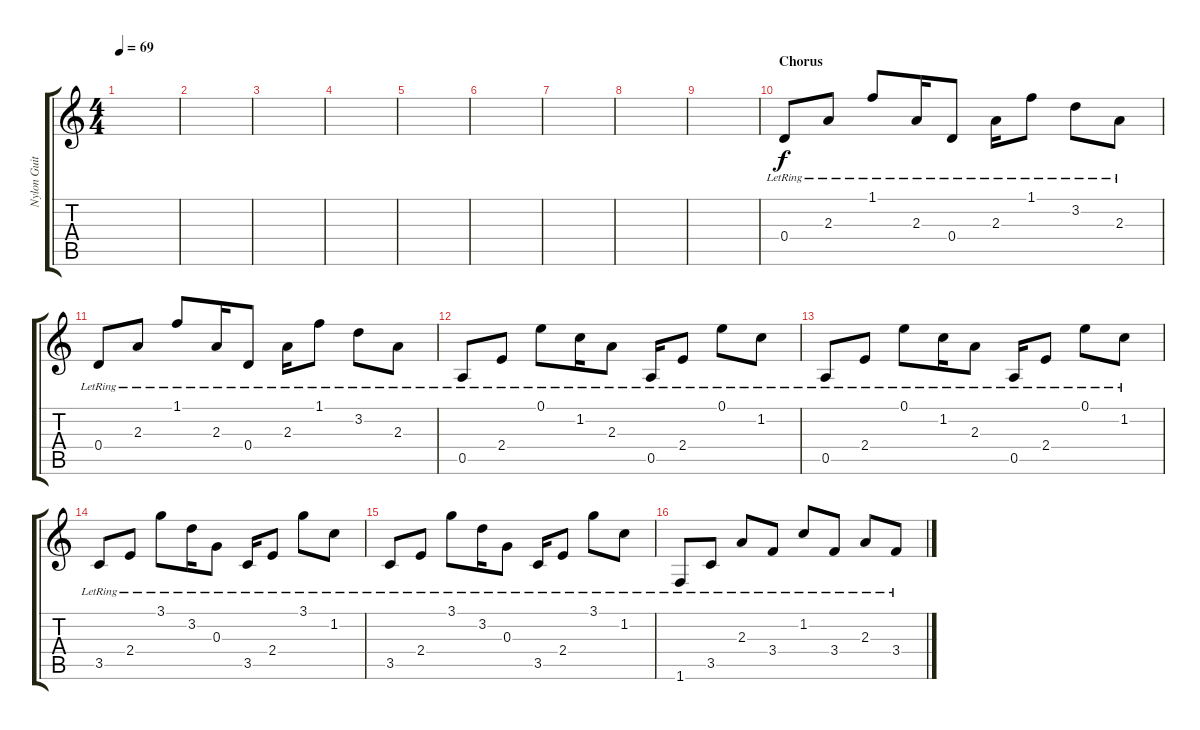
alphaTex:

\track ("Nylon Guitar" "Nylon Guit") {instrument acousticguitarnylon}
\staff {score tabs}
\tuning (E4 B3 G3 D3 A2 E2) {hide}
\ts (4 4)
\tempo 69
\clef g2
\ks c
|
|
|
|
|
|
|
|
|
\section ("" "Chorus")
0.4{lr}.8 2.3{lr}.8 1.1{lr}.8 2.3{lr}.16 0.4{lr}.8 2.3{lr}.16 1.1{lr}.8 3.2{lr}.8 2.3{lr}.8 |
0.4{lr}.8 2.3{lr}.8 1.1{lr}.8 2.3{lr}.16 0.4{lr}.8 2.3{lr}.16 1.1{lr}.8 3.2{lr}.8 2.3{lr}.8 |
0.5{lr}.8 2.4{lr}.8 0.1{lr}.8 1.2{lr}.16 2.3{lr}.8 0.5{lr}.16 2.4{lr}.8 0.1{lr}.8 1.2{lr}.8 |
0.5{lr}.8 2.4{lr}.8 0.1{lr}.8 1.2{lr}.16 2.3{lr}.8 0.5{lr}.16 2.4{lr}.8 0.1{lr}.8 1.2{lr}.8 |
3.5{lr}.8 2.4{lr}.8 3.1{lr}.8 3.2{lr}.16 0.3{lr}.8 3.5{lr}.16 2.4{lr}.8 3.1{lr}.8 1.2{lr}.8 |
3.5{lr}.8 2.4{lr}.8 3.1{lr}.8 3.2{lr}.16 0.3{lr}.8 3.5{lr}.16 2.4{lr}.8 3.1{lr}.8 1.2{lr}.8 |
1.6{lr}.8 3.5{lr}.8 2.3{lr}.8 3.4{lr}.8 1.2{lr}.8 3.4{lr}.8 2.3{lr}.8 3.4{lr}.8
